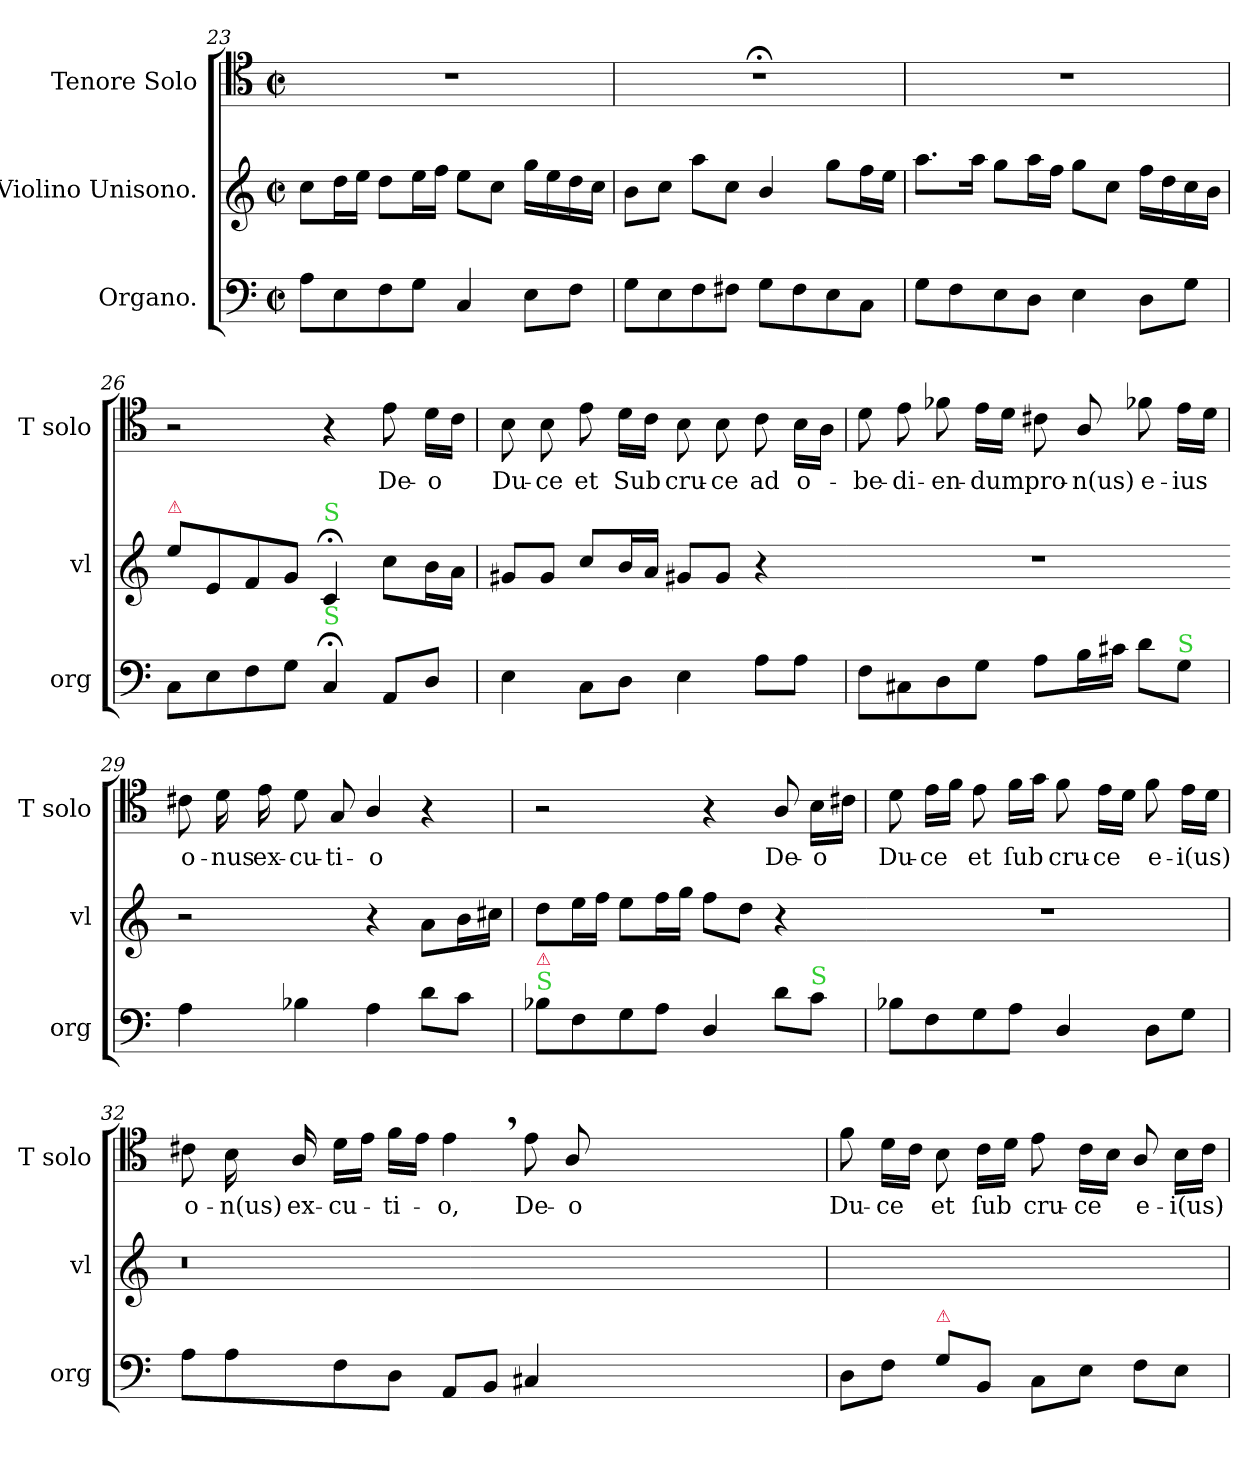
**kern	**kern	**kern	**text
*part3	*part2	*part1	*part1
*staff3	*staff2	*staff1	*staff1
*I"Organo.	*I"Violino Unisono.	*I"Tenore Solo	*
*I'org	*I'vl	*I'T solo	*
*clefF4	*clefG2	*clefC4	*
*k[]	*k[]	*k[]	*
*M2/2	*M2/2	*M2/2	*
*met(c|)	*met(c|)	*met(c|)	*
=23	=23	=23	=23
8A\L	8cc\L	1r	.
8E\	16dd\L	.	.
.	16ee\JJ	.	.
8F\	8dd\L	.	.
8G\J	16ee\L	.	.
.	16ff\JJ	.	.
4C/	8ee\L	.	.
.	8cc\J	.	.
8E\L	16gg\LL	.	.
.	16ee\	.	.
8F\J	16dd\	.	.
.	16cc\JJ	.	.
=24	=24	=24	=24
8G\L	8b\L	1r;<	.
8E\	8cc\J	.	.
8F\	8aa\L	.	.
8F#X\J	8cc\J	.	.
8G\L	4b/	.	.
8F#\	.	.	.
8E\	8gg\L	.	.
8C\J	16ff\L	.	.
.	16ee\JJ	.	.
=25	=25	=25	=25
8G\L	8.aa\L	1r	.
8F\	.	.	.
.	16aa\Jk	.	.
8E\	8gg\L	.	.
8D\J	16aa\L	.	.
.	16ff\JJ	.	.
4E\	8gg\L	.	.
.	8cc\J	.	.
8D\L	16ff\LL	.	.
.	16dd\	.	.
8G\J	16cc\	.	.
.	16b\JJ	.	.
=26	=26	=26	=26
!	!LO:TX:a:color=crimson:t=⚠	!	!
8C\L	8ee\L	2r	.
8E\	8e/	.	.
8F\	8f/	.	.
8G\J	8g/J	.	.
!	!LO:TX:a:color=limegreen:t=S	!	!
!LO:TX:a:color=limegreen:t=S	!	!	!
4C;</	4c;</	4r	.
8AA/L	8cc\L	8e\	De-
8D/J	16b\L	16d\LL	-o
.	16a\JJ	16c\JJ	.
=27	=27	=27	=27
4E\	8g#X/L	8B\	Du-
.	8g#/J	8B\	-ce
8C\L	8cc/L	8e\	et
8D\J	16b/L	16d\LL	Sub
.	16a/JJ	16c\JJ	.
4E\	8g#X/L	8B\	cru-
.	8g#/J	8B\	-ce
8A\L	4r	8c\	ad
8A\J	.	16B\LL	o-
.	.	16A\JJ	.
=28	=28-	=28	=28
8F\L	1r	8d\	-be-
8C#X\	.	8e\	-di-
8D\	.	8f-X\	-en-
8G\J	.	16e\LL	-dum
.	.	16d\JJ	.
8A\L	.	8c#X\	pro-
16B\L	.	8A/	-n(us)
16c#X\JJ	.	.	.
8d\L	.	8f-X\	e-
!LO:TX:a:color=limegreen:t=S	!	!	!
8G\J	.	16e\LL	-ius
.	.	16d\JJ	.
=29	=29-	=29	=29
4A\	2r	8c#X\	o-
.	.	16d\	-nus
.	.	16e\	ex-
4B-X\	.	8d\	-cu-
.	.	8G/	-ti-
4A\	4r	4A/	-o
8d\L	8a\L	4r	.
8c\J	16b\L	.	.
.	16cc#X\JJ	.	.
=30	=30	=30	=30
!LO:TX:a:color=limegreen:t=S	!	!	!
!LO:TX:a:color=crimson:t=⚠	!	!	!
8B-X\L	8dd\L	2r	.
8F\	16ee\L	.	.
.	16ff\JJ	.	.
8G\	8ee\L	.	.
8A\J	16ff\L	.	.
.	16gg\JJ	.	.
4D/	8ff\L	4r	.
.	8dd\J	.	.
8d\L	4r	8A/	De-
!LO:TX:a:color=limegreen:t=S	!	!	!
8c\J	.	16B\LL	-o
.	.	16c#X\JJ	.
=31	=31-	=31	=31
8B-X\L	1r	8d\	Du-
8F\	.	16e\LL	-ce
.	.	16f\JJ	.
8G\	.	8e\	et
8A\J	.	16f\LL	ſub
.	.	16g\JJ	.
4D/	.	8f\	cru-
.	.	16e\LL	-ce
.	.	16d\JJ	.
8D\L	.	8f\	e-
8G\J	.	16e\LL	-i(us)
.	.	16d\JJ	.
=32	=32	=32	=32
8A\L	0.r	8c#X\	o-
8A\	.	16B\	-n(us)
.	.	16A/	ex-
8F\	.	16d\LL	-cu-
.	.	16e\JJ	.
8D\J	.	16f\LL	-ti-
.	.	16e\JJ	.
8AA/L	.	4e,\	-o,
8BB/J	.	.	.
4C#X/	.	8e\	De-
.	.	8A/	-o
0ryy	.	0ryy	.
=33	=33	=33	=33
8D\L	1ryy	8f\	Du-
8F\J	.	16d\LL	-ce
.	.	16c\JJ	.
!LO:TX:a:color=crimson:t=⚠	!	!	!
8G\L	.	8B\	et
8BB/J	.	16c\LL	ſub
.	.	16d\JJ	.
8C\L	.	8e\	cru-
8E\J	.	16c\LL	-ce
.	.	16B\JJ	.
8F\L	.	8A/	e-
8E\J	.	16B\LL	-i(us)
.	.	16c\JJ	.
=	=	=	=
*-	*-	*-	*-
